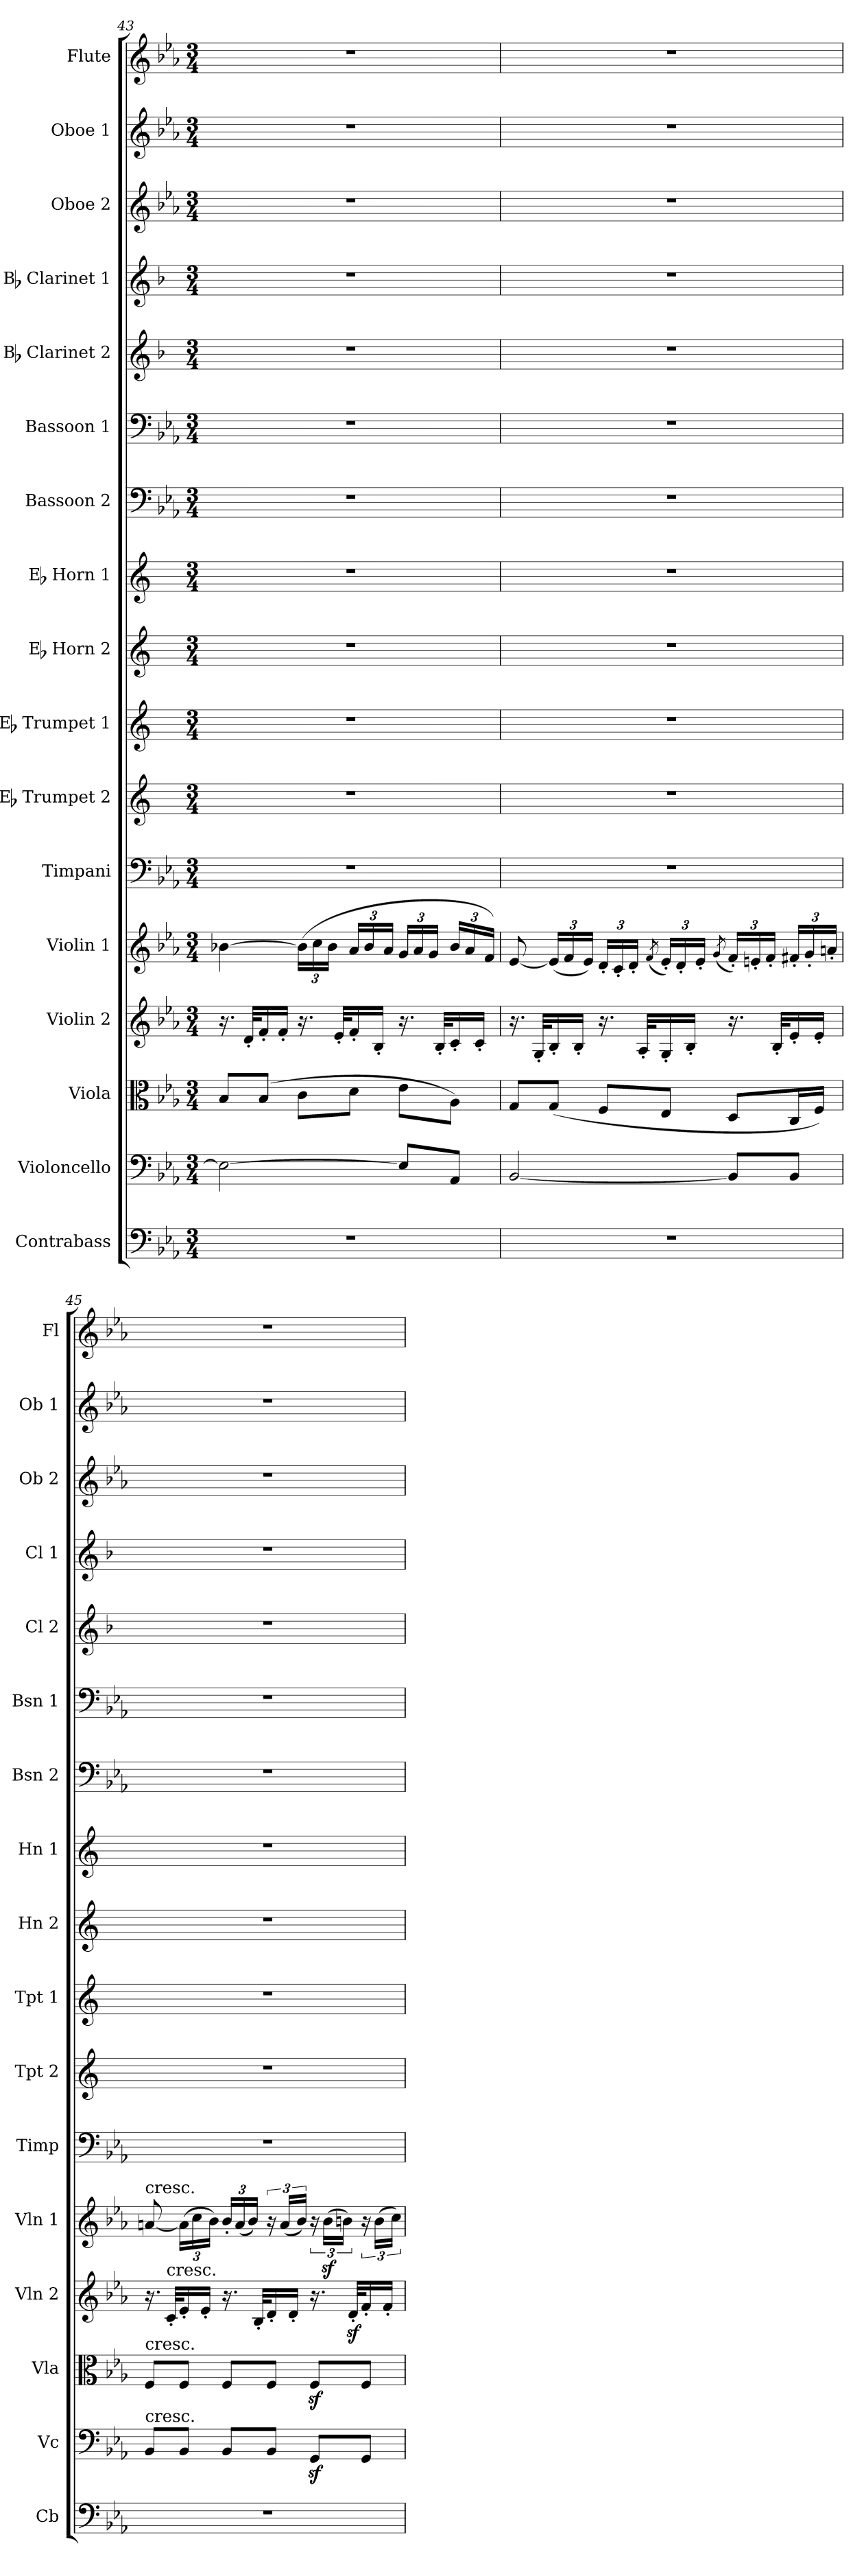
**kern	**kern	**kern	**kern	**kern	**kern	**kern	**kern	**kern	**kern	**kern	**kern	**kern	**kern	**kern	**kern	**kern
*part17	*part16	*part15	*part14	*part13	*part12	*part11	*part10	*part9	*part8	*part7	*part6	*part5	*part4	*part3	*part2	*part1
*staff17	*staff16	*staff15	*staff14	*staff13	*staff12	*staff11	*staff10	*staff9	*staff8	*staff7	*staff6	*staff5	*staff4	*staff3	*staff2	*staff1
*I"Contrabass	*I"Violoncello	*I"Viola	*I"Violin 2	*I"Violin 1	*I"Timpani	*I"Eb Trumpet 2	*I"Eb Trumpet 1	*I"Eb Horn 2	*I"Eb Horn 1	*I"Bassoon 2	*I"Bassoon 1	*I"Bb Clarinet 2	*I"Bb Clarinet 1	*I"Oboe 2	*I"Oboe 1	*I"Flute
*I'Cb	*I'Vc	*I'Vla	*I'Vln 2	*I'Vln 1	*I'Timp	*I'Tpt 2	*I'Tpt 1	*I'Hn 2	*I'Hn 1	*I'Bsn 2	*I'Bsn 1	*I'Cl 2	*I'Cl 1	*I'Ob 2	*I'Ob 1	*I'Fl
*clefF4	*clefF4	*clefC3	*clefG2	*clefG2	*clefF4	*clefG2	*clefG2	*clefG2	*clefG2	*clefF4	*clefF4	*clefG2	*clefG2	*clefG2	*clefG2	*clefG2
*ITrd7c12	*	*	*	*	*	*ITrd-2c-3	*ITrd-2c-3	*ITrd5c9	*ITrd5c9	*	*	*ITrd1c2	*ITrd1c2	*	*	*
*k[b-e-a-]	*k[b-e-a-]	*k[b-e-a-]	*k[b-e-a-]	*k[b-e-a-]	*k[b-e-a-]	*k[b-e-a-]	*k[b-e-a-]	*k[b-e-a-]	*k[b-e-a-]	*k[b-e-a-]	*k[b-e-a-]	*k[b-e-a-]	*k[b-e-a-]	*k[b-e-a-]	*k[b-e-a-]	*k[b-e-a-]
*M3/4	*M3/4	*M3/4	*M3/4	*M3/4	*M3/4	*M3/4	*M3/4	*M3/4	*M3/4	*M3/4	*M3/4	*M3/4	*M3/4	*M3/4	*M3/4	*M3/4
=43	=43	=43	=43	=43	=43	=43	=43	=43	=43	=43	=43	=43	=43	=43	=43	=43
2.r	2E-\_	8B-/L	16.r	[4b-X\	2.r	2.r	2.r	2.r	2.r	2.r	2.r	2.r	2.r	2.r	2.r	2.r
.	.	.	32d'/KLL	.	.	.	.	.	.	.	.	.	.	.	.	.
.	.	(8B-/J	16f'/	.	.	.	.	.	.	.	.	.	.	.	.	.
.	.	.	16f'/JJ	.	.	.	.	.	.	.	.	.	.	.	.	.
*	*	*	*	*Xbrackettup	*	*	*	*	*	*	*	*	*	*	*	*
.	.	8c\L	16.r	(24b-\LL]	.	.	.	.	.	.	.	.	.	.	.	.
.	.	.	.	24cc\	.	.	.	.	.	.	.	.	.	.	.	.
.	.	.	.	24b-\JJ	.	.	.	.	.	.	.	.	.	.	.	.
.	.	.	32e-'/KLL	.	.	.	.	.	.	.	.	.	.	.	.	.
.	.	8d\J	16f'/	24a-/LL	.	.	.	.	.	.	.	.	.	.	.	.
.	.	.	.	24b-/	.	.	.	.	.	.	.	.	.	.	.	.
.	.	.	16B-'/JJ	.	.	.	.	.	.	.	.	.	.	.	.	.
.	.	.	.	24a-/JJ	.	.	.	.	.	.	.	.	.	.	.	.
.	8E-/L]	8e-\L	16.r	24g/LL	.	.	.	.	.	.	.	.	.	.	.	.
.	.	.	.	24a-/	.	.	.	.	.	.	.	.	.	.	.	.
.	.	.	.	24g/JJ	.	.	.	.	.	.	.	.	.	.	.	.
.	.	.	32B-'/KLL	.	.	.	.	.	.	.	.	.	.	.	.	.
.	8AA-/J	8A-\J)	16c'/	24b-/LL	.	.	.	.	.	.	.	.	.	.	.	.
.	.	.	.	24a-/	.	.	.	.	.	.	.	.	.	.	.	.
.	.	.	16c'/JJ	.	.	.	.	.	.	.	.	.	.	.	.	.
.	.	.	.	24f/JJ)	.	.	.	.	.	.	.	.	.	.	.	.
!!LO:PB:g=z
=44	=44	=44	=44	=44	=44	=44	=44	=44	=44	=44	=44	=44	=44	=44	=44	=44
2.r	[2BB-/	8G/L	16.r	[8e-/	2.r	2.r	2.r	2.r	2.r	2.r	2.r	2.r	2.r	2.r	2.r	2.r
.	.	.	32G'/KLL	.	.	.	.	.	.	.	.	.	.	.	.	.
.	.	(8G/J	16B-'/	(24e-/LL]	.	.	.	.	.	.	.	.	.	.	.	.
.	.	.	.	24f/	.	.	.	.	.	.	.	.	.	.	.	.
.	.	.	16B-'/JJ	.	.	.	.	.	.	.	.	.	.	.	.	.
.	.	.	.	24e-/JJ)	.	.	.	.	.	.	.	.	.	.	.	.
.	.	8F/L	16.r	24d'/LL	.	.	.	.	.	.	.	.	.	.	.	.
.	.	.	.	24c'/	.	.	.	.	.	.	.	.	.	.	.	.
.	.	.	.	24d'/JJ	.	.	.	.	.	.	.	.	.	.	.	.
.	.	.	32A-'/KLL	.	.	.	.	.	.	.	.	.	.	.	.	.
.	.	.	.	(8qf/	.	.	.	.	.	.	.	.	.	.	.	.
.	.	8E-/J	16G'/	24e-'/LL)	.	.	.	.	.	.	.	.	.	.	.	.
.	.	.	.	24d'/	.	.	.	.	.	.	.	.	.	.	.	.
.	.	.	16B-'/JJ	.	.	.	.	.	.	.	.	.	.	.	.	.
.	.	.	.	24e-'/JJ	.	.	.	.	.	.	.	.	.	.	.	.
.	.	.	.	(8qg/	.	.	.	.	.	.	.	.	.	.	.	.
.	8BB-/L]	8D/L	16.r	24f'/LL)	.	.	.	.	.	.	.	.	.	.	.	.
.	.	.	.	24en'/	.	.	.	.	.	.	.	.	.	.	.	.
.	.	.	.	24f'/JJ	.	.	.	.	.	.	.	.	.	.	.	.
.	.	.	32B-'/KLL	.	.	.	.	.	.	.	.	.	.	.	.	.
.	8BB-/J	16C/L	16e-'/	24f#X'/LL	.	.	.	.	.	.	.	.	.	.	.	.
.	.	.	.	24g'/	.	.	.	.	.	.	.	.	.	.	.	.
.	.	16F/JJ)	16e-'/JJ	.	.	.	.	.	.	.	.	.	.	.	.	.
.	.	.	.	24an'/JJ	.	.	.	.	.	.	.	.	.	.	.	.
=45	=45	=45	=45	=45	=45	=45	=45	=45	=45	=45	=45	=45	=45	=45	=45	=45
!	!	!	!	!LO:TX:a:t=cresc.	!	!	!	!	!	!	!	!	!	!	!	!
!	!	!LO:TX:a:t=cresc.	!	!	!	!	!	!	!	!	!	!	!	!	!	!
!	!LO:TX:a:t=cresc.	!	!	!	!	!	!	!	!	!	!	!	!	!	!	!
2.r	8BB-/L	8F/L	16.r	[8an/	2.r	2.r	2.r	2.r	2.r	2.r	2.r	2.r	2.r	2.r	2.r	2.r
!	!	!	!LO:TX:a:t=cresc.	!	!	!	!	!	!	!	!	!	!	!	!	!
.	.	.	32c'/KLL	.	.	.	.	.	.	.	.	.	.	.	.	.
.	8BB-/J	8F/J	16e-'/	(24a\LL]	.	.	.	.	.	.	.	.	.	.	.	.
.	.	.	.	24cc\	.	.	.	.	.	.	.	.	.	.	.	.
.	.	.	16e-'/JJ	.	.	.	.	.	.	.	.	.	.	.	.	.
.	.	.	.	24b-\JJ)	.	.	.	.	.	.	.	.	.	.	.	.
.	8BB-/L	8F/L	16.r	24b-'/LL	.	.	.	.	.	.	.	.	.	.	.	.
.	.	.	.	(24a/	.	.	.	.	.	.	.	.	.	.	.	.
.	.	.	.	24b-/JJ)	.	.	.	.	.	.	.	.	.	.	.	.
.	.	.	32B-'/KLL	.	.	.	.	.	.	.	.	.	.	.	.	.
*	*	*	*	*brackettup	*	*	*	*	*	*	*	*	*	*	*	*
.	8BB-/J	8F/J	16d'/	24r	.	.	.	.	.	.	.	.	.	.	.	.
.	.	.	.	(24a/LL	.	.	.	.	.	.	.	.	.	.	.	.
.	.	.	16d'/JJ	.	.	.	.	.	.	.	.	.	.	.	.	.
.	.	.	.	24b-/JJ)	.	.	.	.	.	.	.	.	.	.	.	.
.	8GGz</L	8Fz</L	16.r	24r	.	.	.	.	.	.	.	.	.	.	.	.
.	.	.	.	(24b-z<\LL	.	.	.	.	.	.	.	.	.	.	.	.
.	.	.	.	24bn\JJ)	.	.	.	.	.	.	.	.	.	.	.	.
.	.	.	32dz<'/KLL	.	.	.	.	.	.	.	.	.	.	.	.	.
.	8GG/J	8F/J	16f'/	24r	.	.	.	.	.	.	.	.	.	.	.	.
.	.	.	.	(24b\LL	.	.	.	.	.	.	.	.	.	.	.	.
.	.	.	16f'/JJ	.	.	.	.	.	.	.	.	.	.	.	.	.
.	.	.	.	24cc\JJ)	.	.	.	.	.	.	.	.	.	.	.	.
=	=	=	=	=	=	=	=	=	=	=	=	=	=	=	=	=
*-	*-	*-	*-	*-	*-	*-	*-	*-	*-	*-	*-	*-	*-	*-	*-	*-
